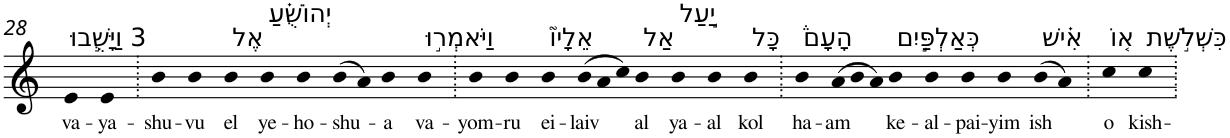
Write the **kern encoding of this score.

**kern	**text
*part1	*part1
*staff1	*staff1
*I"Piano	*
*I'Pno	*
!!LO:PB:g=z
*clefG2	*
*k[]	*
=28	=28
!LO:TX:a:t=3 וַיָּשֻׁ֣בוּ	!
!	!LO:LY:b
4e	va-
!	!LO:LY:b
4e	-ya-
=29.	=29.
!	!LO:LY:b
4b	-shu-
!	!LO:LY:b
4b	-vu
!LO:TX:a:t=אֶל	!
!	!LO:LY:b
4b	el
!LO:TX:a:t=יְהוֹשֻׁ֗עַ	!
!	!LO:LY:b
4b	ye-
!	!LO:LY:b
4b	-ho-
!	!LO:LY:b
(>8b	-shu-
8a)	.
!	!LO:LY:b
4b	-a
!LO:TX:a:t=וַיֹּאמְר֣וּ	!
!	!LO:LY:b
4b	va-
=30.	=30.
!	!LO:LY:b
4b	-yom-
!	!LO:LY:b
4b	-ru
!LO:TX:a:t=אֵלָיו֮	!
!	!LO:LY:b
4b	ei-
*Xtuplet	*
!	!LO:LY:b
(>12b	-laiv
12a	.
12cc)	.
!LO:TX:a:t=אַל	!
!	!LO:LY:b
4b	al
!LO:TX:a:t=יַ֣עַל	!
!	!LO:LY:b
4b	ya-
!	!LO:LY:b
4b	-al
!LO:TX:a:t=כָּל	!
!	!LO:LY:b
4b	kol
=31.	=31.
!LO:TX:a:t=הָעָם֒	!
!	!LO:LY:b
4b	ha-
!	!LO:LY:b
(>12a	-am
12b	.
12a)	.
!LO:TX:a:t=כְּאַלְפַּ֣יִם	!
!	!LO:LY:b
4b	ke-
!	!LO:LY:b
4b	-al-
!	!LO:LY:b
4b	-pai-
!	!LO:LY:b
4b	-yim
!LO:TX:a:t=אִ֗ישׁ	!
!	!LO:LY:b
(>8b	ish
8a)	.
=32.	=32.
!LO:TX:a:t=א֚וֹ	!
!	!LO:LY:b
4cc	o
!LO:TX:a:t=כִּשְׁלֹ֣שֶׁת	!
!	!LO:LY:b
4cc	kish-
=.	=.
*-	*-
